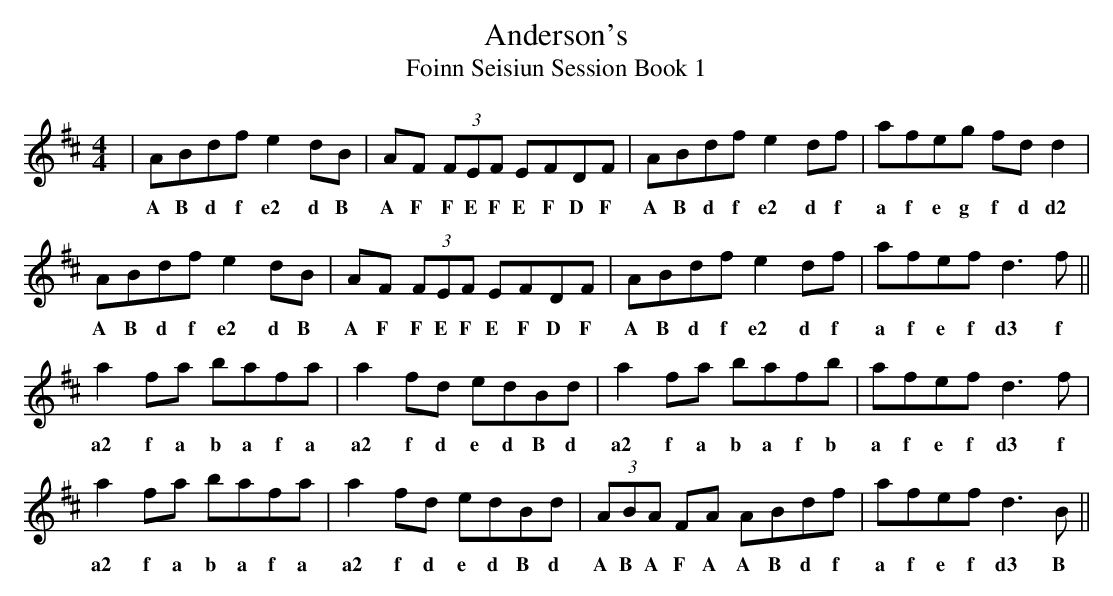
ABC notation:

X:1
T: Anderson's
T: Foinn Seisiun Session Book 1
M: 4/4
L: 1/8
K: Dmaj
| ABdf e2 dB | AF (3FEF EFDF | ABdf e2 df | afeg fd d2 |
w: A B d f e2 d B A F F E F E F D F A B d f e2 d f a f e g f d d2
ABdf e2 dB | AF (3FEF EFDF | ABdf e2 df | afef d3 f ||
w: A B d f e2 d B A F F E F E F D F A B d f e2 d f a f e f d3 f
a2 fa bafa | a2 fd edBd | a2 fa bafb | afef d3 f |
w: a2 f a b a f a a2 f d e d B d a2 f a b a f b a f e f d3 f
a2 fa bafa | a2 fd edBd | (3ABA FA ABdf | afef d3B ||
w: a2 f a b a f a a2 f d e d B d A B A  F A A B d f a f e f d3 B
